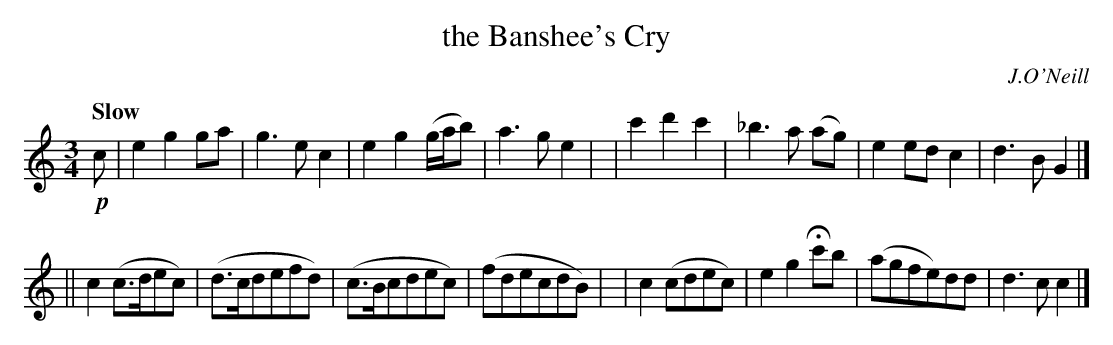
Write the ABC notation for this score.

X:1
T: the Banshee's Cry
Q: "Slow"
O: J.O'Neill
M: 3/4
L: 1/8
K: C
!p!c \
| e2g2ga | g3ec2 | e2g2 (g/a/b) | a3ge2 |\
| c'2d'2c'2 | _b3a (ag) | e2edc2 | d3BG2 |]
|| c2(c>dec) | (d>cdefd) | (c>Bcdec) | (fdecdB) |\
| c2(cdec) | e2g2Hc'b | (agfe)dd | d3c c2 |]
